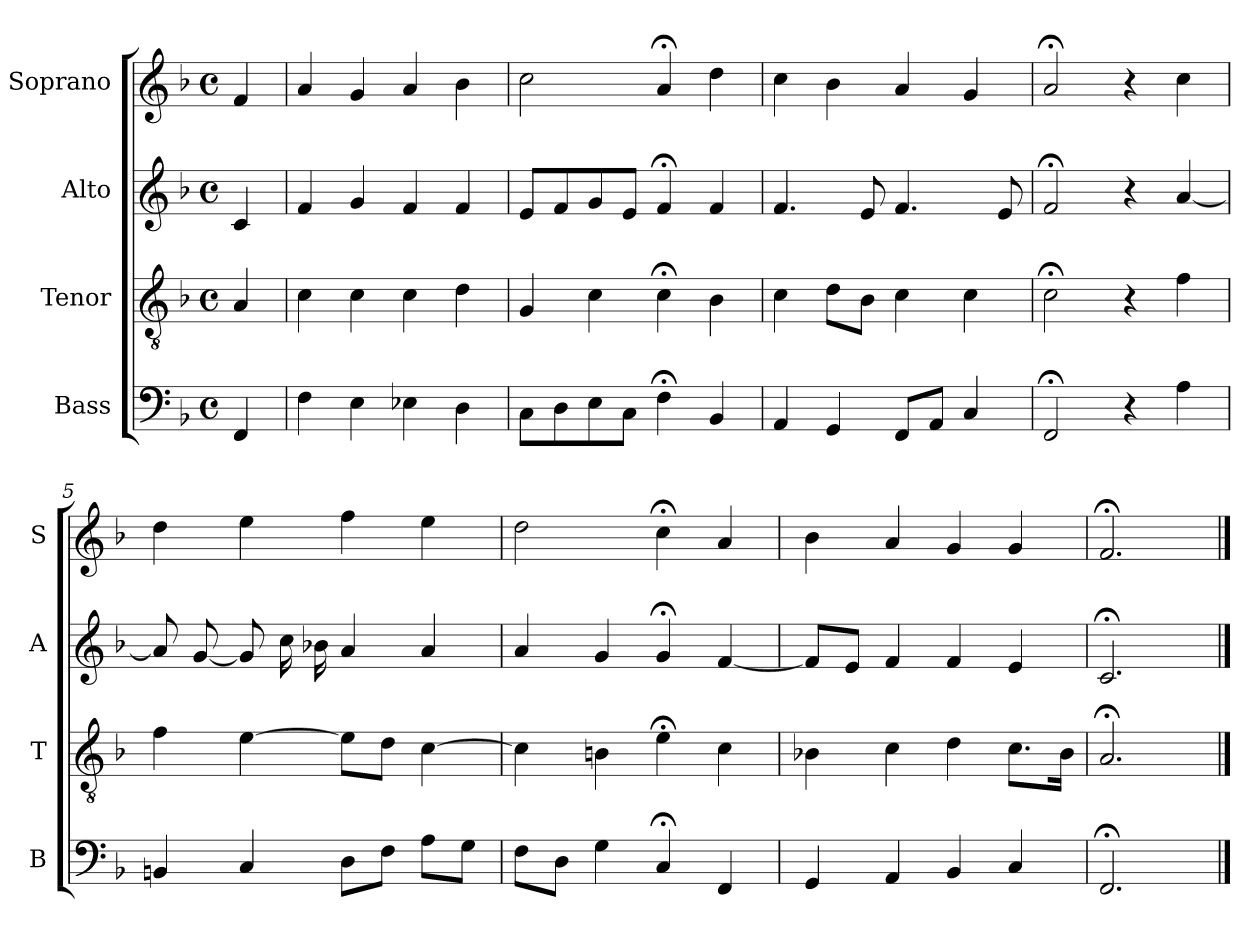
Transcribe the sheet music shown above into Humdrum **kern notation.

**kern	**kern	**kern	**kern
*part4	*part3	*part2	*part1
*staff4	*staff3	*staff2	*staff1
*I"Bass	*I"Tenor	*I"Alto	*I"Soprano
*I'B	*I'T	*I'A	*I'S
*clefF4	*clefGv2	*clefG2	*clefG2
*k[b-]	*k[b-]	*k[b-]	*k[b-]
*F:	*F:	*F:	*F:
*M4/4	*M4/4	*M4/4	*M4/4
*met(c)	*met(c)	*met(c)	*met(c)
*MM100	*MM100	*MM100	*MM100
=	=	=	=
4FF	4A	4c	4f
=1	=1	=1	=1
4F	4c	4f	4a
4E	4c	4g	4g
4E-X	4c	4f	4a
4D	4d	4f	4b-
=2	=2	=2	=2
8CL	4G	8eL	2cc
8D	.	8f	.
8E	4c	8g	.
8CJ	.	8eJ	.
4F;<	4c;<	4f;<	4a;<
4BB-	4B-	4f	4dd
=3	=3	=3	=3
4AA	4c	4.f	4cc
4GG	8dL	.	4b-
.	8B-J	8e	.
8FFL	4c	4.f	4a
8AAJ	.	.	.
4C	4c	.	4g
.	.	8e	.
=4	=4	=4	=4
2FF;<	2c;<	2f;<	2a;<
4r	4r	4r	4r
4A	4f	[4a	4cc
=5	=5	=5	=5
4BBn	4f	8a]	4dd
.	.	[8g	.
4C	[4e	8g]	4ee
.	.	16cc	.
.	.	16b-X	.
8DL	8eL]	4a	4ff
8FJ	8dJ	.	.
8AL	[4c	4a	4ee
8GJ	.	.	.
=6	=6	=6	=6
8FL	4c]	4a	2dd
8DJ	.	.	.
4G	4Bn	4g	.
4C;<	4e;<	4g;<	4cc;<
4FF	4c	[4f	4a
=7	=7	=7	=7
4GG	4B-X	8fL]	4b-
.	.	8eJ	.
4AA	4c	4f	4a
4BB-	4d	4f	4g
4C	8.cL	4e	4g
.	16B-Jk	.	.
=8	=8	=8	=8
2.FF;<	2.A;<	2.c;<	2.f;<
==	==	==	==
*-	*-	*-	*-
